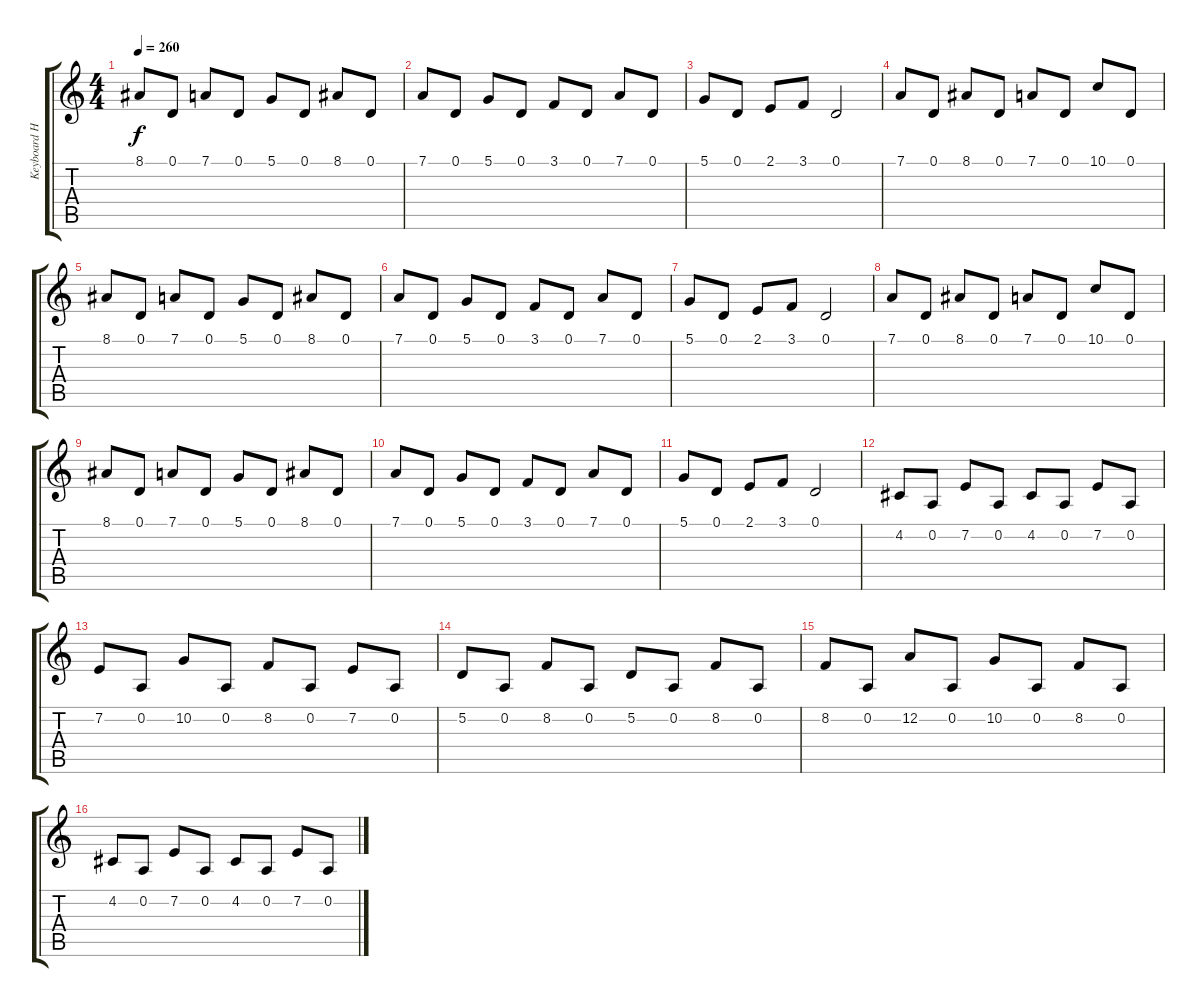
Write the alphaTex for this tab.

\track ("Keyboard Harmonies" "Keyboard H") {instrument fx8scifi}
\staff {score tabs}
\tuning (D4 A3 F3 C3 G2 D2) {hide}
\ts (4 4)
\tempo 260
\clef g2
\ks c
8.1.8{dy f} 0.1.8 7.1.8 0.1.8 5.1.8 0.1.8 8.1.8 0.1.8 |
7.1.8 0.1.8 5.1.8 0.1.8 3.1.8 0.1.8 7.1.8 0.1.8 |
5.1.8 0.1.8 2.1.8 3.1.8 0.1.2 |
7.1.8 0.1.8 8.1.8 0.1.8 7.1.8 0.1.8 10.1.8 0.1.8 |
8.1.8 0.1.8 7.1.8 0.1.8 5.1.8 0.1.8 8.1.8 0.1.8 |
7.1.8 0.1.8 5.1.8 0.1.8 3.1.8 0.1.8 7.1.8 0.1.8 |
5.1.8 0.1.8 2.1.8 3.1.8 0.1.2 |
7.1.8 0.1.8 8.1.8 0.1.8 7.1.8 0.1.8 10.1.8 0.1.8 |
8.1.8 0.1.8 7.1.8 0.1.8 5.1.8 0.1.8 8.1.8 0.1.8 |
7.1.8 0.1.8 5.1.8 0.1.8 3.1.8 0.1.8 7.1.8 0.1.8 |
5.1.8 0.1.8 2.1.8 3.1.8 0.1.2 |
4.2.8 0.2.8 7.2.8 0.2.8 4.2.8 0.2.8 7.2.8 0.2.8 |
7.2.8 0.2.8 10.2.8 0.2.8 8.2.8 0.2.8 7.2.8 0.2.8 |
5.2.8 0.2.8 8.2.8 0.2.8 5.2.8 0.2.8 8.2.8 0.2.8 |
8.2.8 0.2.8 12.2.8 0.2.8 10.2.8 0.2.8 8.2.8 0.2.8 |
4.2.8 0.2.8 7.2.8 0.2.8 4.2.8 0.2.8 7.2.8 0.2.8
